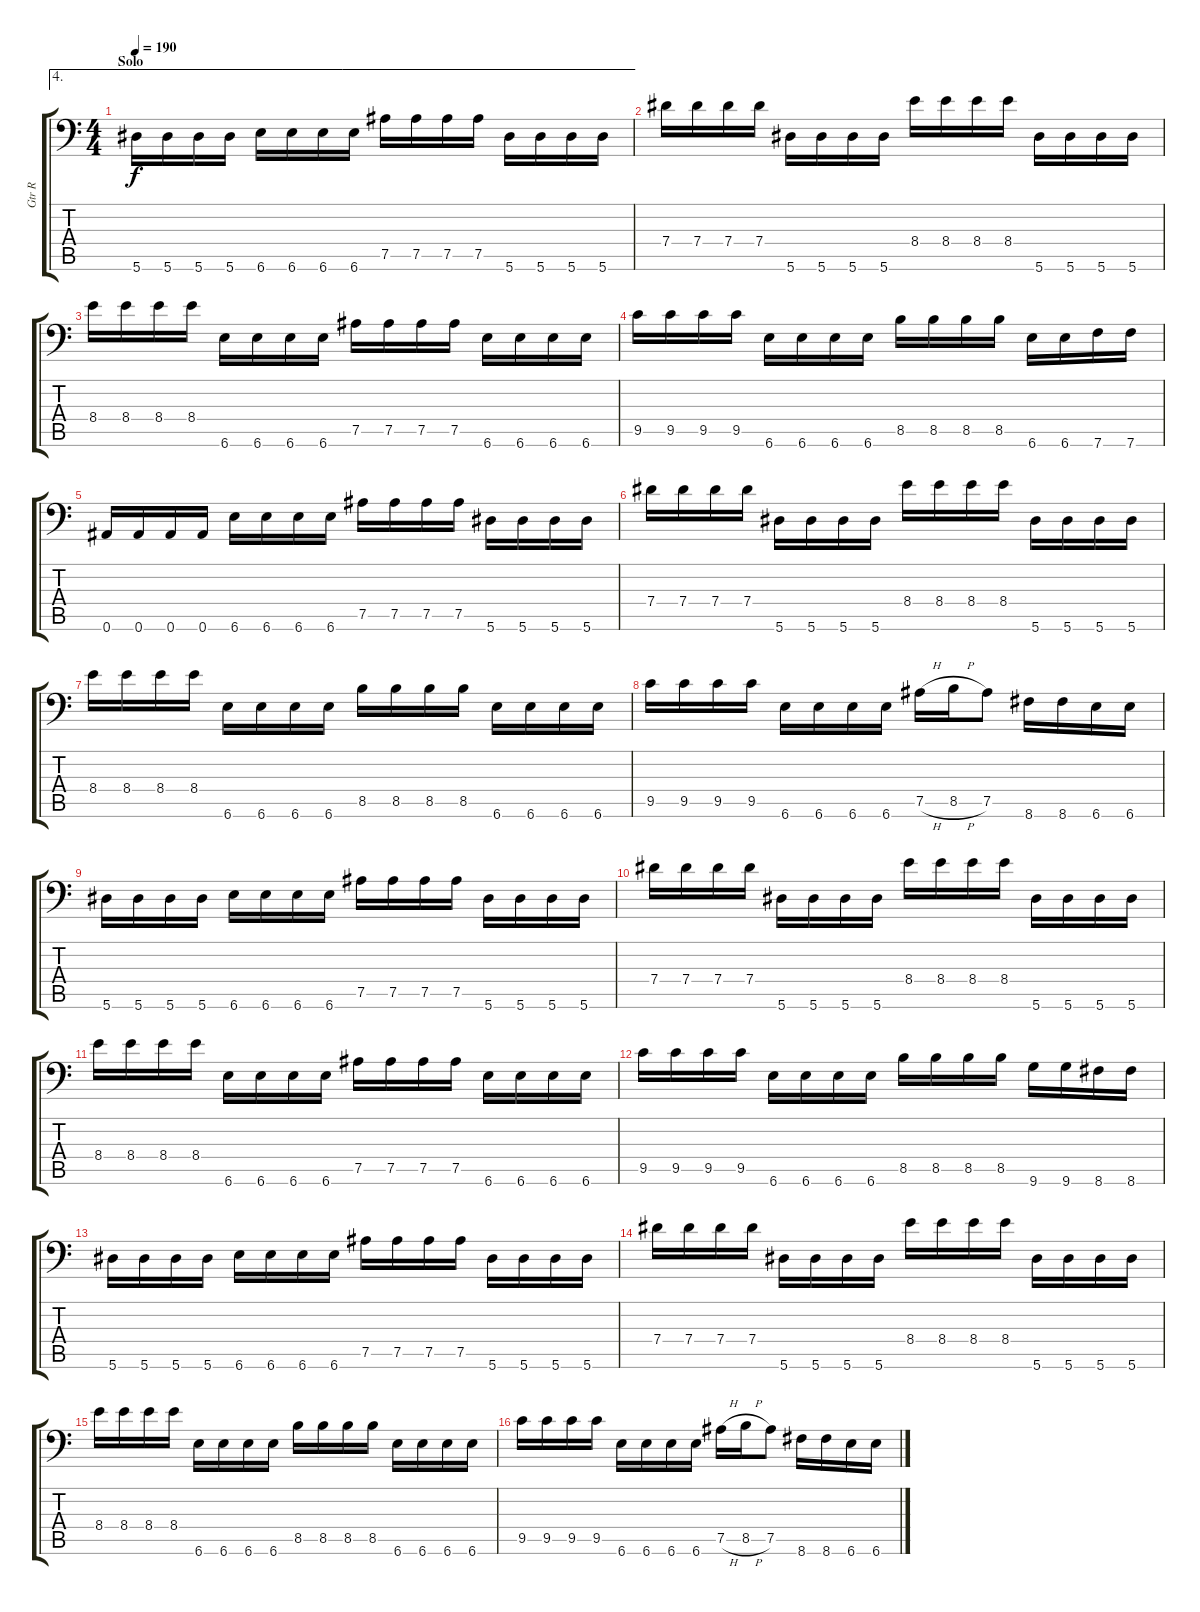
\track ("Gtr R" "Gtr R") {instrument distortionguitar}
\staff {score tabs}
\tuning (Bb3 F3 Db3 Ab2 Eb2 Bb1) {hide}
\ae 4
\ts (4 4)
\section ("" "Solo")
\tempo 190
\clef f4
\ks c
5.6.16{dy f} 5.6.16 5.6.16 5.6.16 6.6.16 6.6.16 6.6.16 6.6.16 7.5.16 7.5.16 7.5.16 7.5.16 5.6.16 5.6.16 5.6.16 5.6.16 |
7.4.16 7.4.16 7.4.16 7.4.16 5.6.16 5.6.16 5.6.16 5.6.16 8.4.16 8.4.16 8.4.16 8.4.16 5.6.16 5.6.16 5.6.16 5.6.16 |
8.4.16 8.4.16 8.4.16 8.4.16 6.6.16 6.6.16 6.6.16 6.6.16 7.5.16 7.5.16 7.5.16 7.5.16 6.6.16 6.6.16 6.6.16 6.6.16 |
9.5.16 9.5.16 9.5.16 9.5.16 6.6.16 6.6.16 6.6.16 6.6.16 8.5.16 8.5.16 8.5.16 8.5.16 6.6.16 6.6.16 7.6.16 7.6.16 |
0.6.16 0.6.16 0.6.16 0.6.16 6.6.16 6.6.16 6.6.16 6.6.16 7.5.16 7.5.16 7.5.16 7.5.16 5.6.16 5.6.16 5.6.16 5.6.16 |
7.4.16 7.4.16 7.4.16 7.4.16 5.6.16 5.6.16 5.6.16 5.6.16 8.4.16 8.4.16 8.4.16 8.4.16 5.6.16 5.6.16 5.6.16 5.6.16 |
8.4.16 8.4.16 8.4.16 8.4.16 6.6.16 6.6.16 6.6.16 6.6.16 8.5.16 8.5.16 8.5.16 8.5.16 6.6.16 6.6.16 6.6.16 6.6.16 |
9.5.16 9.5.16 9.5.16 9.5.16 6.6.16 6.6.16 6.6.16 6.6.16 7.5{h}.16 8.5{h}.16 7.5.8 8.6.16 8.6.16 6.6.16 6.6.16 |
5.6.16 5.6.16 5.6.16 5.6.16 6.6.16 6.6.16 6.6.16 6.6.16 7.5.16 7.5.16 7.5.16 7.5.16 5.6.16 5.6.16 5.6.16 5.6.16 |
7.4.16 7.4.16 7.4.16 7.4.16 5.6.16 5.6.16 5.6.16 5.6.16 8.4.16 8.4.16 8.4.16 8.4.16 5.6.16 5.6.16 5.6.16 5.6.16 |
8.4.16 8.4.16 8.4.16 8.4.16 6.6.16 6.6.16 6.6.16 6.6.16 7.5.16 7.5.16 7.5.16 7.5.16 6.6.16 6.6.16 6.6.16 6.6.16 |
9.5.16 9.5.16 9.5.16 9.5.16 6.6.16 6.6.16 6.6.16 6.6.16 8.5.16 8.5.16 8.5.16 8.5.16 9.6.16 9.6.16 8.6.16 8.6.16 |
5.6.16 5.6.16 5.6.16 5.6.16 6.6.16 6.6.16 6.6.16 6.6.16 7.5.16 7.5.16 7.5.16 7.5.16 5.6.16 5.6.16 5.6.16 5.6.16 |
7.4.16 7.4.16 7.4.16 7.4.16 5.6.16 5.6.16 5.6.16 5.6.16 8.4.16 8.4.16 8.4.16 8.4.16 5.6.16 5.6.16 5.6.16 5.6.16 |
8.4.16 8.4.16 8.4.16 8.4.16 6.6.16 6.6.16 6.6.16 6.6.16 8.5.16 8.5.16 8.5.16 8.5.16 6.6.16 6.6.16 6.6.16 6.6.16 |
9.5.16 9.5.16 9.5.16 9.5.16 6.6.16 6.6.16 6.6.16 6.6.16 7.5{h}.16 8.5{h}.16 7.5.8 8.6.16 8.6.16 6.6.16 6.6.16
